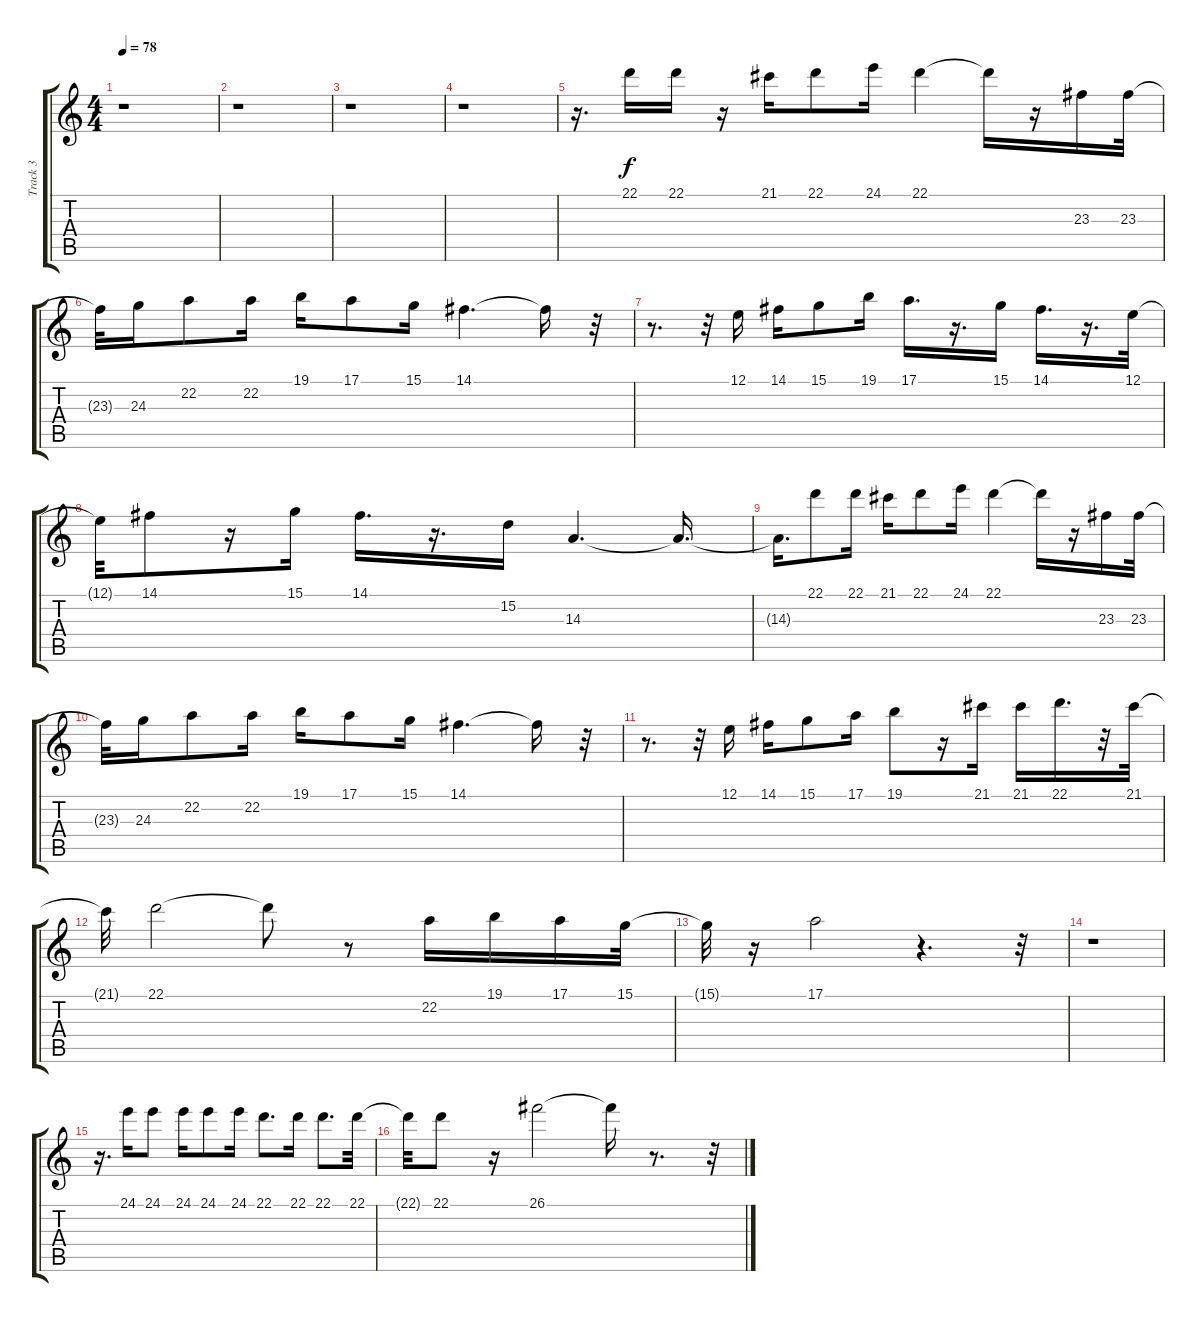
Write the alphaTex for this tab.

\track ("Track 3" "Track 3") {instrument fx5brightness}
\staff {score tabs}
\tuning (E4 B3 G3 D3 A2 E2) {hide}
\ts (4 4)
\tempo 78
\clef g2
\ks c
r.1{dy f} |
r.1 |
r.1 |
r.1 |
r.16{d} 22.1.16 22.1.16 r.16 21.1.16 22.1.8 24.1.16 22.1.4 22.1{t}.16 r.16 23.3.16 23.3.32 |
23.3{t}.32 24.3.16 22.2.8 22.2.16 19.1.16 17.1.8 15.1.16 14.1.4{d} 14.1{t}.16 r.32 |
r.8{d} r.32 12.1.16 14.1.16 15.1.8 19.1.16 17.1.16{d} r.16{d} 15.1.16 14.1.16{d} r.16{d} 12.1.32 |
12.1{t}.32 14.1.8 r.16 15.1.16 14.1.16{d} r.16{d} 15.2.16 14.3.4{d} 14.3{t}.16{d} |
14.3{t}.16{d} 22.1.8 22.1.16 21.1.16 22.1.8 24.1.16 22.1.4 22.1{t}.16 r.16 23.3.16 23.3.32 |
23.3{t}.32 24.3.16 22.2.8 22.2.16 19.1.16 17.1.8 15.1.16 14.1.4{d} 14.1{t}.16 r.32 |
r.8{d} r.32 12.1.16 14.1.16 15.1.8 17.1.16 19.1.8 r.16 21.1.16 21.1.16 22.1.16{d} r.32 21.1.32 |
21.1{t}.32 22.1.2 22.1{t}.8 r.8 22.2.16 19.1.16 17.1.16 15.1.32 |
15.1{t}.32 r.16 17.1.2 r.4{d} r.32 |
r.1 |
r.16{d} 24.1.16 24.1.8 24.1.16 24.1.8 24.1.16 22.1.8{d} 22.1.16 22.1.8{d} 22.1.32 |
22.1{t}.32 22.1.8 r.16 26.1.2 26.1{t}.16 r.8{d} r.32
